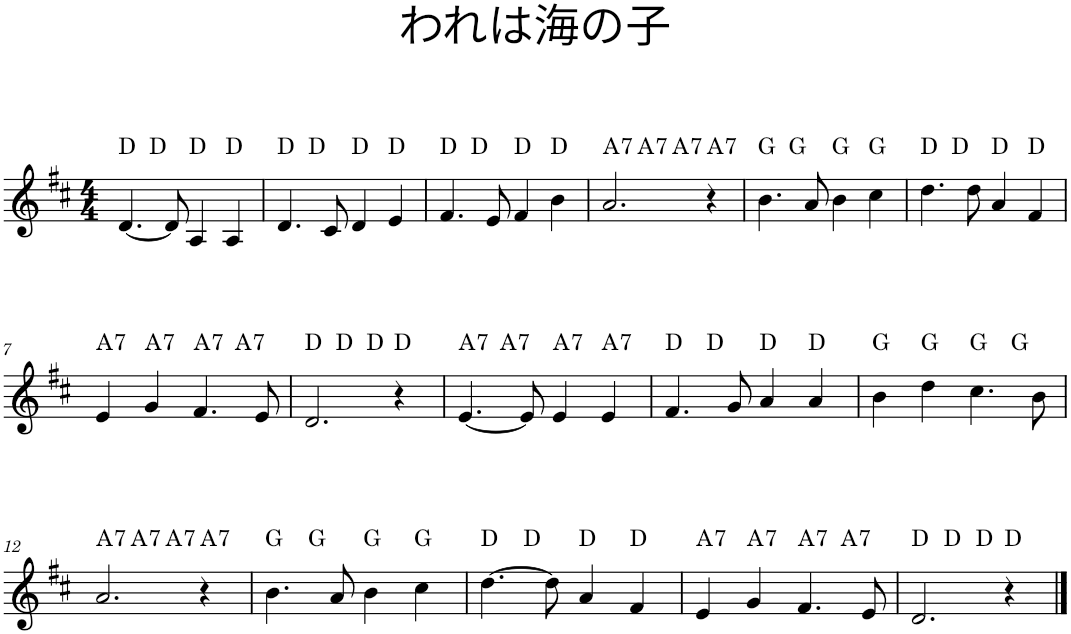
**kern	**harte
*part1	*part1
*staff1	*
*I"Piano	*
*I'Pno.	*
*clefG2	*
*k[f#c#]	*
*M4/4	*
=1	=1
*^	*
[<4.d/	4ryy	D:maj
.	2.ryy	D:maj
8d/]	.	.
4A/	.	D:maj
4A/	.	D:maj
=2	=2	=2
4.d/	4ryy	D:maj
.	2.ryy	D:maj
8c#/	.	.
4d/	.	D:maj
4e/	.	D:maj
=3	=3	=3
4.f#/	4ryy	D:maj
.	2.ryy	D:maj
8e/	.	.
4f#/	.	D:maj
4b\	.	D:maj
=4	=4	=4
!	!	!LO:H:kt=7
*	*^	*
2.a/	4ryy	2ryy	A:7
!	!	!	!LO:H:kt=7
.	2.ryy	.	A:7
!	!	!	!LO:H:kt=7
.	.	2ryy	A:7
!	!	!	!LO:H:kt=7
4r	.	.	A:7
*	*v	*v	*
=5	=5	=5
4.b\	4ryy	G:maj
.	2.ryy	G:maj
8a/	.	.
4b\	.	G:maj
4cc#\	.	G:maj
=6	=6	=6
4.dd\	4ryy	D:maj
.	2.ryy	D:maj
8dd\	.	.
4a/	.	D:maj
4f#/	.	D:maj
!!LO:LB:g=z	!!
=7	=7	=7
!	!	!LO:H:kt=7
4e/	2.ryy	A:7
!	!	!LO:H:kt=7
4g/	.	A:7
!	!	!LO:H:kt=7
4.f#/	.	A:7
!	!	!LO:H:kt=7
.	4ryy	A:7
8e/	.	.
=8	=8	=8
*	*^	*
2.d/	4ryy	2ryy	D:maj
.	2.ryy	.	D:maj
.	.	2ryy	D:maj
4r	.	.	D:maj
=9	=9	=9	=9
!	!	!	!LO:H:kt=7
*	*v	*v	*
[<4.e/	4ryy	A:7
!	!	!LO:H:kt=7
.	2.ryy	A:7
8e/]	.	.
!	!	!LO:H:kt=7
4e/	.	A:7
!	!	!LO:H:kt=7
4e/	.	A:7
=10	=10	=10
4.f#/	4ryy	D:maj
.	2.ryy	D:maj
8g/	.	.
4a/	.	D:maj
4a/	.	D:maj
=11	=11	=11
4b\	2.ryy	G:maj
4dd\	.	G:maj
4.cc#\	.	G:maj
.	4ryy	G:maj
8b\	.	.
!!LO:LB:g=z	!!
=12	=12	=12
!	!	!LO:H:kt=7
*	*^	*
2.a/	4ryy	2ryy	A:7
!	!	!	!LO:H:kt=7
.	2.ryy	.	A:7
!	!	!	!LO:H:kt=7
.	.	2ryy	A:7
!	!	!	!LO:H:kt=7
4r	.	.	A:7
*	*v	*v	*
=13	=13	=13
4.b\	4ryy	G:maj
.	2.ryy	G:maj
8a/	.	.
4b\	.	G:maj
4cc#\	.	G:maj
=14	=14	=14
[>4.dd\	4ryy	D:maj
.	2.ryy	D:maj
8dd\]	.	.
4a/	.	D:maj
4f#/	.	D:maj
=15	=15	=15
!	!	!LO:H:kt=7
4e/	2.ryy	A:7
!	!	!LO:H:kt=7
4g/	.	A:7
!	!	!LO:H:kt=7
4.f#/	.	A:7
!	!	!LO:H:kt=7
.	4ryy	A:7
8e/	.	.
=16	=16	=16
*	*^	*
2.d/	4ryy	2ryy	D:maj
.	2.ryy	.	D:maj
.	.	2ryy	D:maj
4r	.	.	D:maj
*v	*v	*v	*
==	==
*-	*-
